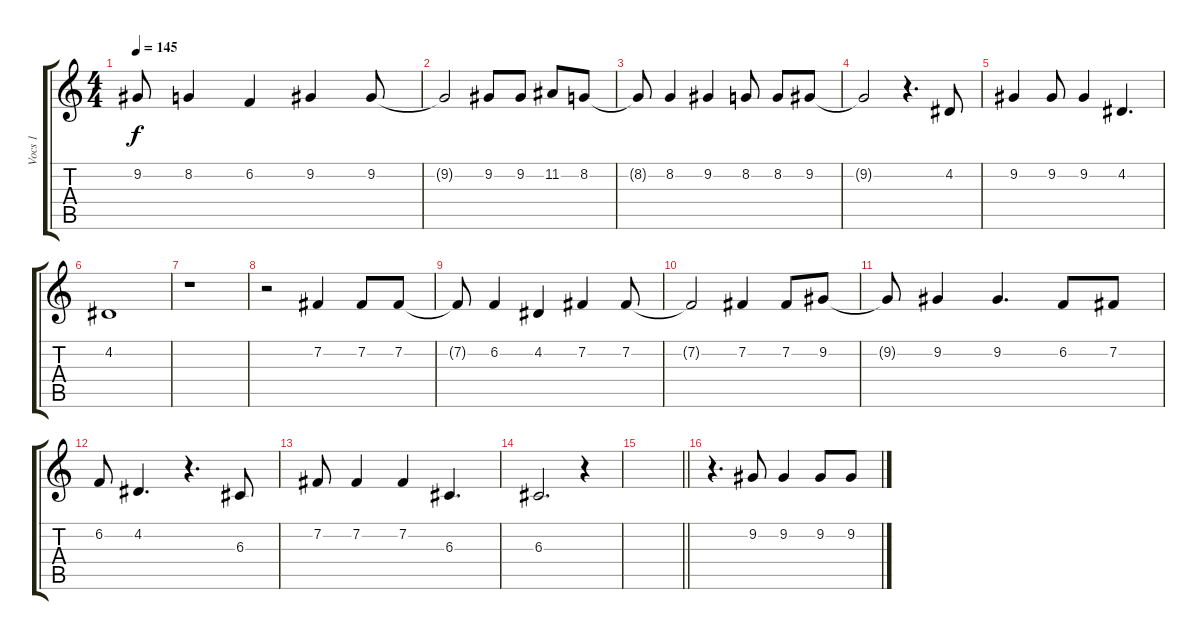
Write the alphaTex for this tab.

\track ("Vocs 1" "Vocs 1") {instrument flute}
\staff {score tabs}
\tuning (E4 B3 G3 D3 A2 E2) {hide}
\ts (4 4)
\tempo 145
\clef g2
\ks c
9.2{t}.8{dy f} 8.2.4 6.2.4 9.2.4 9.2.8 |
9.2{t}.2 9.2.8 9.2.8 11.2.8 8.2.8 |
8.2{t}.8 8.2.4 9.2.4 8.2.8 8.2.8 9.2.8 |
9.2{t}.2 r.4{d} 4.2.8 |
9.2.4 9.2.8 9.2.4 4.2.4{d} |
4.2.1 |
r.1 |
r.2 7.2.4 7.2.8 7.2.8 |
7.2{t}.8 6.2.4 4.2.4 7.2.4 7.2.8 |
7.2{t}.2 7.2.4 7.2.8 9.2.8 |
9.2{t}.8 9.2.4 9.2.4{d} 6.2.8 7.2.8 |
6.2.8 4.2.4{d} r.4{d} 6.3.8 |
7.2.8 7.2.4 7.2.4 6.3.4{d} |
6.3.2{d} r.4 |
\barLineRight lightlight
|
r.4{d} 9.2.8 9.2.4 9.2.8 9.2.8
